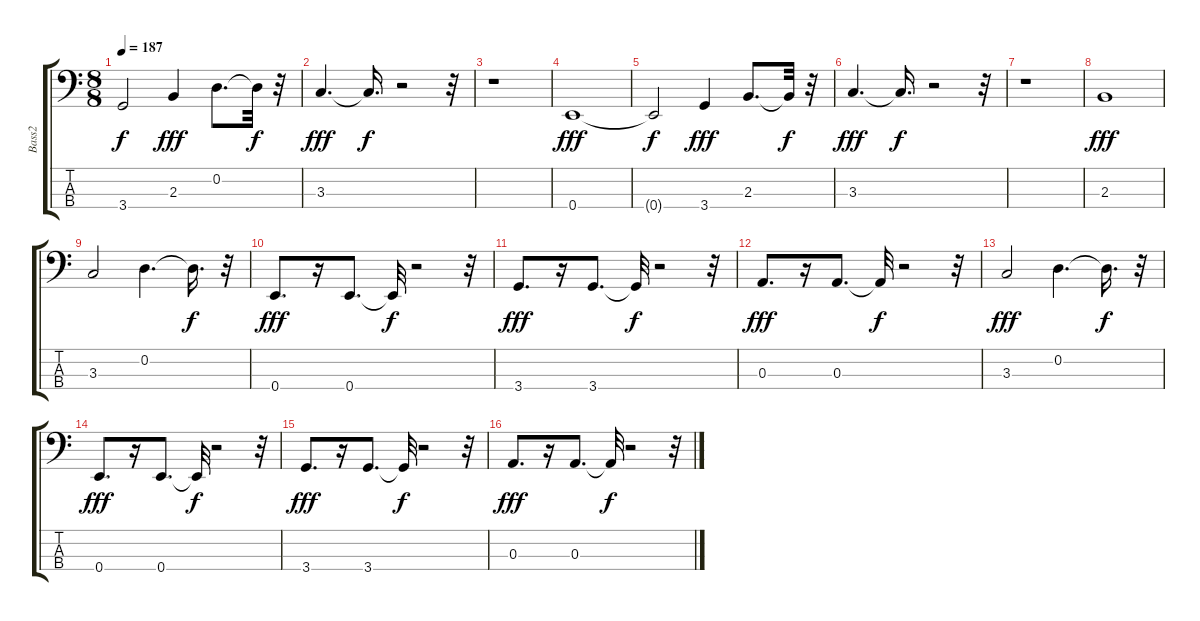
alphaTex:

\track ("Bass2" "Bass2") {instrument electricbasspick}
\staff {score tabs}
\tuning (G2 D2 A1 E1) {hide}
\ts (8 8)
\tempo 187
\clef f4
\ks c
3.4{t}.2{dy f} 2.3.4{dy fff} 0.2.8{d} 0.2{t}.32{dy f} r.32 |
3.3.4{d dy fff} 3.3{t}.16{d dy f} r.2 r.32 |
r.1 |
0.4.1{dy fff} |
0.4{t}.2{dy f} 3.4.4{dy fff} 2.3.8{d} 2.3{t}.32{dy f} r.32 |
3.3.4{d dy fff} 3.3{t}.16{d dy f} r.2 r.32 |
r.1 |
2.3.1{dy fff} |
3.3.2 0.2.4{d} 0.2{t}.16{d dy f} r.32 |
0.4.8{d dy fff} r.16 0.4.8{d} 0.4{t}.32{dy f} r.2 r.32 |
3.4.8{d dy fff} r.16 3.4.8{d} 3.4{t}.32{dy f} r.2 r.32 |
0.3.8{d dy fff} r.16 0.3.8{d} 0.3{t}.32{dy f} r.2 r.32 |
3.3.2{dy fff} 0.2.4{d} 0.2{t}.16{d dy f} r.32 |
0.4.8{d dy fff} r.16 0.4.8{d} 0.4{t}.32{dy f} r.2 r.32 |
3.4.8{d dy fff} r.16 3.4.8{d} 3.4{t}.32{dy f} r.2 r.32 |
0.3.8{d dy fff} r.16 0.3.8{d} 0.3{t}.32{dy f} r.2 r.32
